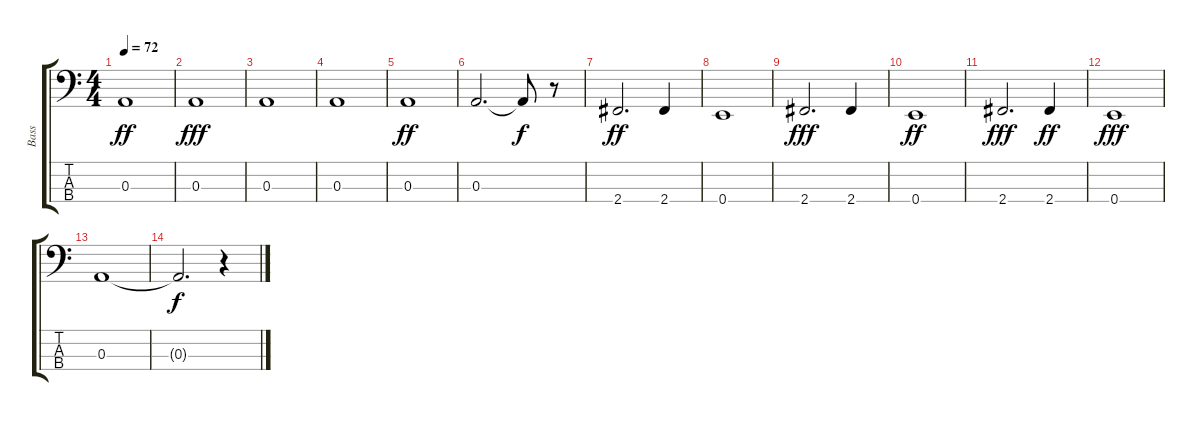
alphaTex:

\track ("Bass" "Bass") {instrument acousticbass}
\staff {score tabs}
\tuning (G2 D2 A1 E1) {hide}
\ts (4 4)
\tempo 72
\clef f4
\ks c
0.3.1{dy ff} |
0.3.1{dy fff} |
0.3.1 |
0.3.1 |
0.3.1{dy ff} |
0.3.2{d} 0.3{t}.8{dy f} r.8 |
2.4.2{d dy ff} 2.4.4 |
0.4.1 |
2.4.2{d dy fff} 2.4.4 |
0.4.1{dy ff} |
2.4.2{d dy fff} 2.4.4{dy ff} |
0.4.1{dy fff} |
0.3.1 |
0.3{t}.2{d dy f} r.4
